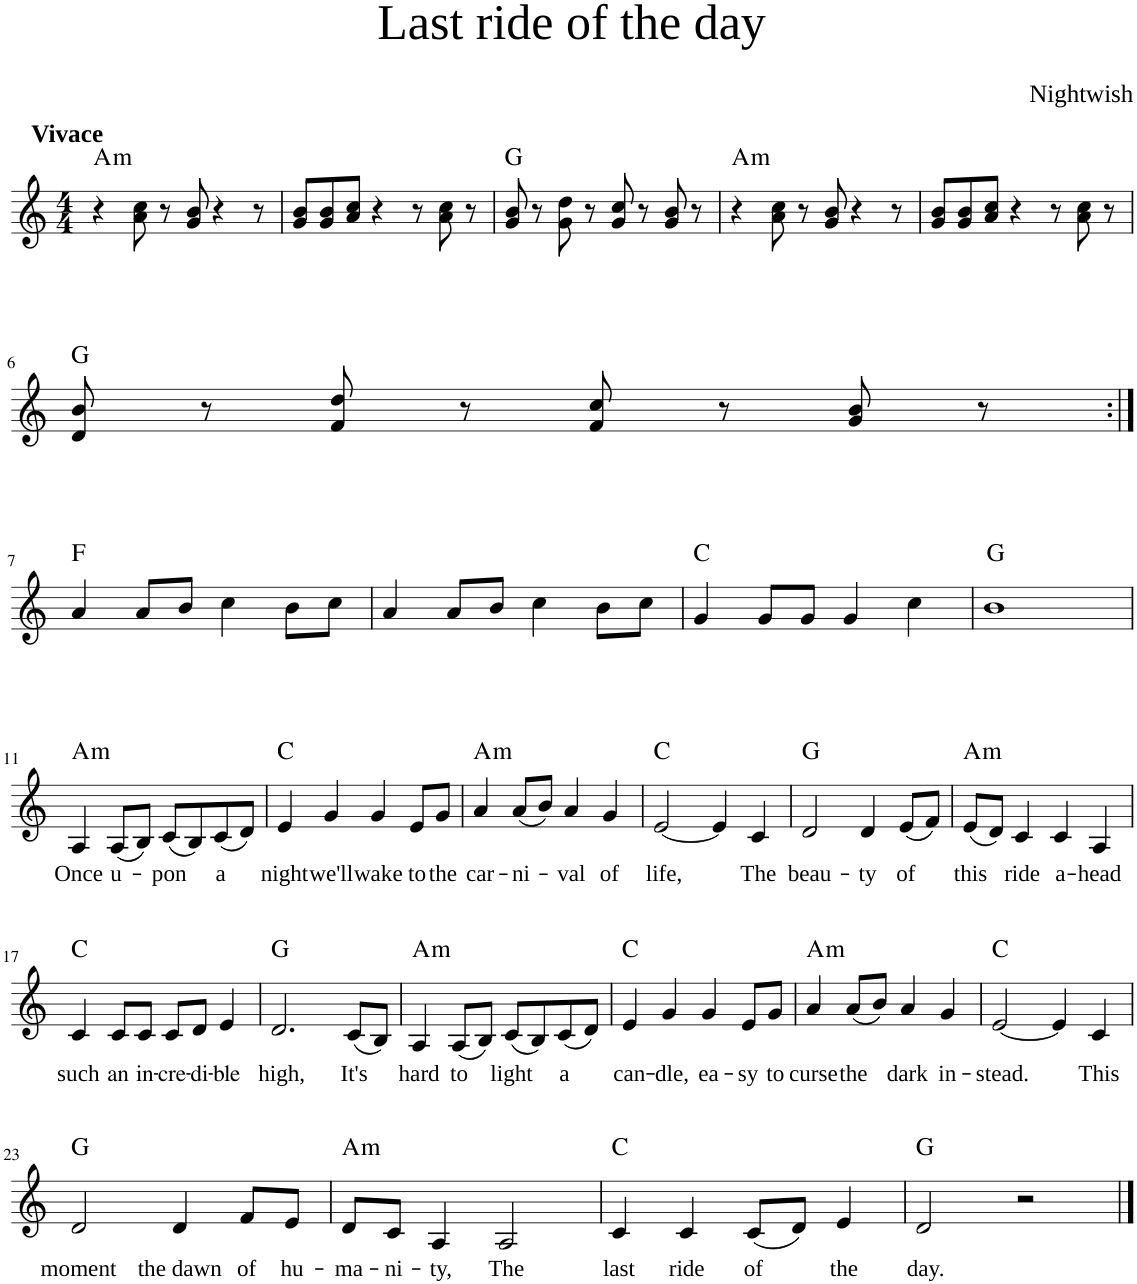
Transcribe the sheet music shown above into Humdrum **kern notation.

**kern	**text	**harte
*part1	*part1	*part1
*staff1	*staff1	*
*I"Piano	*	*
*I'Pno	*	*
*clefG2	*	*
*k[]	*	*
*M4/4	*	*
=1	=1	=1
!LO:TX:a:B:t=Vivace	!	!LO:H:kt=m
4r	.	A:min
8a\ 8cc\	.	.
8r	.	.
8g/ 8b/	.	.
4r	.	.
8r	.	.
=2	=2	=2
8g/ 8b/L	.	.
8g/ 8b/	.	.
8a/ 8cc/J	.	.
4r	.	.
8r	.	.
8a\ 8cc\	.	.
8r	.	.
=3	=3	=3
!	!	!LO:H:kt=N.C.
8g/ 8b/	.	N
8r	.	.
8g\ 8dd\	.	.
8r	.	.
8g/ 8cc/	.	.
8r	.	.
8g/ 8b/	.	.
8r	.	.
=4	=4	=4
!	!	!LO:H:kt=m
4r	.	A:min
8a\ 8cc\	.	.
8r	.	.
8g/ 8b/	.	.
4r	.	.
8r	.	.
=5	=5	=5
8g/ 8b/L	.	.
8g/ 8b/	.	.
8a/ 8cc/J	.	.
4r	.	.
8r	.	.
8a\ 8cc\	.	.
8r	.	.
!!LO:LB:g=z
=6	=6	=6
!	!	!LO:H:kt=N.C.
8d/ 8b/	.	N
8r	.	.
8f/ 8dd/	.	.
8r	.	.
8f/ 8cc/	.	.
8r	.	.
8g/ 8b/	.	.
8r	.	.
!!LO:LB:g=z
=7:|!	=7:|!	=7:|!
!	!	!LO:H:kt=N.C.
4a/	.	N
8a/L	.	.
8b/J	.	.
4cc\	.	.
8b\L	.	.
8cc\J	.	.
=8	=8	=8
4a/	.	.
8a/L	.	.
8b/J	.	.
4cc\	.	.
8b\L	.	.
8cc\J	.	.
=9	=9	=9
!	!	!LO:H:kt=N.C.
4g/	.	N
8g/L	.	.
8g/J	.	.
4g/	.	.
4cc\	.	.
=10	=10	=10
!	!	!LO:H:kt=N.C.
1b	.	N
!!LO:LB:g=z
=11	=11	=11
!	!LO:LY:b	!LO:H:kt=m
4A/	Once	A:min
!	!LO:LY:b	!
(8A/L	u-	.
8B/J)	.	.
!	!LO:LY:b	!
(8c/L	pon	.
8B/)	.	.
!	!LO:LY:b	!
(8c/	a	.
8d/J)	.	.
=12	=12	=12
!	!LO:LY:b	!LO:H:kt=N.C.
4e/	night	N
!	!LO:LY:b	!
4g/	we'll	.
!	!LO:LY:b	!
4g/	wake	.
!	!LO:LY:b	!
8e/L	to	.
!	!LO:LY:b	!
8g/J	the	.
=13	=13	=13
!	!LO:LY:b	!LO:H:kt=m
4a/	car-	A:min
!	!LO:LY:b	!
(8a/L	-ni-	.
8b/J)	.	.
!	!LO:LY:b	!
4a/	val	.
!	!LO:LY:b	!
4g/	of	.
=14	=14	=14
!	!LO:LY:b	!LO:H:kt=N.C.
[2e/	life,	N
4e/]	.	.
!	!LO:LY:b	!
4c/	The	.
=15	=15	=15
!	!LO:LY:b	!LO:H:kt=N.C.
2d/	beau-	N
!	!LO:LY:b	!
4d/	-ty	.
!	!LO:LY:b	!
(8e/L	of	.
8f/J)	.	.
=16	=16	=16
!	!LO:LY:b	!LO:H:kt=m
(8e/L	this	A:min
8d/J)	.	.
!	!LO:LY:b	!
4c/	ride	.
!	!LO:LY:b	!
4c/	a-	.
!	!LO:LY:b	!
4A/	-head	.
!!LO:LB:g=z
=17	=17	=17
!	!LO:LY:b	!LO:H:kt=N.C.
4c/	such	N
!	!LO:LY:b	!
8c/L	an	.
!	!LO:LY:b	!
8c/J	in-	.
!	!LO:LY:b	!
8c/L	-cre-	.
!	!LO:LY:b	!
8d/J	-di-	.
!	!LO:LY:b	!
4e/	-ble	.
=18	=18	=18
!	!LO:LY:b	!LO:H:kt=N.C.
2.d/	high,	N
!	!LO:LY:b	!
(8c/L	It's	.
8B/J)	.	.
=19	=19	=19
!	!LO:LY:b	!LO:H:kt=m
4A/	hard	A:min
!	!LO:LY:b	!
(8A/L	to	.
8B/J)	.	.
!	!LO:LY:b	!
(8c/L	light	.
8B/)	.	.
!	!LO:LY:b	!
(8c/	a	.
8d/J)	.	.
=20	=20	=20
!	!LO:LY:b	!LO:H:kt=N.C.
4e/	can-	N
!	!LO:LY:b	!
4g/	-dle,	.
!	!LO:LY:b	!
4g/	ea-	.
!	!LO:LY:b	!
8e/L	-sy	.
!	!LO:LY:b	!
8g/J	to	.
=21	=21	=21
!	!LO:LY:b	!LO:H:kt=m
4a/	curse	A:min
!	!LO:LY:b	!
(8a/L	the	.
8b/J)	.	.
!	!LO:LY:b	!
4a/	dark	.
!	!LO:LY:b	!
4g/	in-	.
=22	=22	=22
!	!LO:LY:b	!LO:H:kt=N.C.
[2e/	-stead.	N
4e/]	.	.
!	!LO:LY:b	!
4c/	This	.
!!LO:LB:g=z
=23	=23	=23
!	!LO:LY:b	!LO:H:kt=N.C.
2d/	moment	N
!	!LO:LY:b	!
4d/	the dawn	.
!	!LO:LY:b	!
8f/L	of	.
!	!LO:LY:b	!
8e/J	hu-	.
=24	=24	=24
!	!LO:LY:b	!LO:H:kt=m
8d/L	-ma-	A:min
!	!LO:LY:b	!
8c/J	-ni-	.
!	!LO:LY:b	!
4A/	-ty,	.
!	!LO:LY:b	!
2A/	The	.
=25	=25	=25
!	!LO:LY:b	!LO:H:kt=N.C.
4c/	last	N
!	!LO:LY:b	!
4c/	ride	.
!	!LO:LY:b	!
(8c/L	of	.
8d/J)	.	.
!	!LO:LY:b	!
4e/	the	.
=26	=26	=26
!	!LO:LY:b	!LO:H:kt=N.C.
2d/	day.	N
2r	.	.
==	==	==
*-	*-	*-
